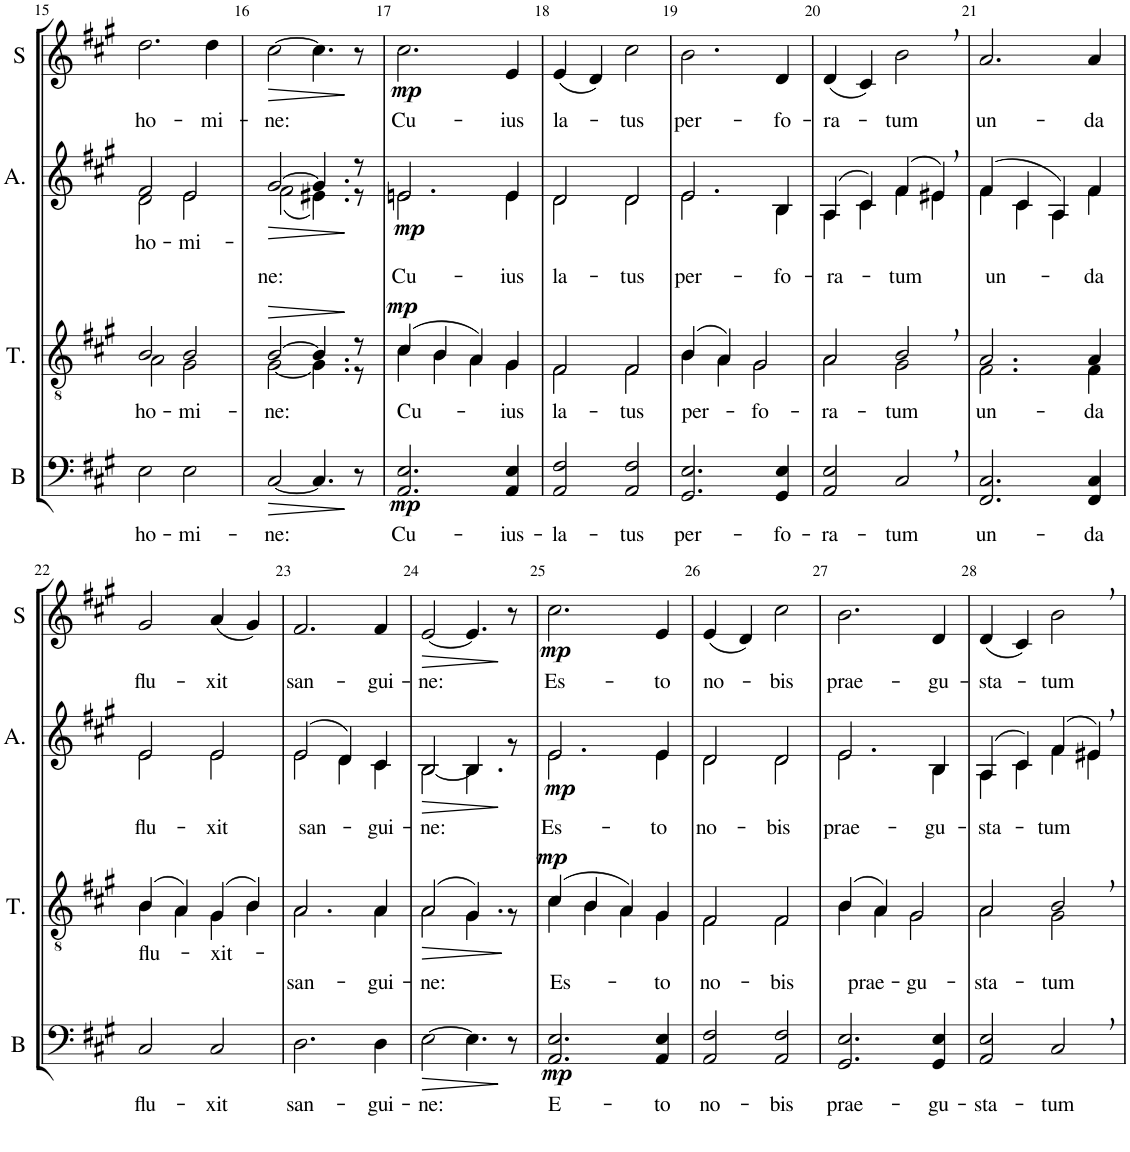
**kern	**text	**dynam	**kern	**text	**dynam	**kern	**text	**dynam	**kern	**text	**dynam
*part4	*part4	*part4	*part3	*part3	*part3	*part2	*part2	*part2	*part1	*part1	*part1
*staff4	*staff4	*staff4	*staff3	*staff3	*staff3	*staff2	*staff2	*staff2	*staff1	*staff1	*staff1
*I"Bassi	*	*	*I"Tenori	*	*	*I"Contralti	*	*	*I"Soprani	*	*
*I'B	*	*	*I'T.	*	*	*	*	*	*I'S	*	*
!!LO:PB:g=z
*clefF4	*	*	*clefGv2	*	*	*clefG2	*	*	*clefG2	*	*
*k[f#c#g#]	*	*	*k[f#c#g#]	*	*	*k[f#c#g#]	*	*	*k[f#c#g#]	*	*
*M4/4	*	*	*M4/4	*	*	*M4/4	*	*	*M4/4	*	*
=15	=15	=15	=15	=15	=15	=15	=15	=15	=15	=15	=15
!	!LO:LY:b	!	!	!LO:LY:b	!	!	!LO:LY:b	!	!	!LO:LY:b	!
*	*	*	*^	*	*	*^	*	*	*	*	*
2E\	ho-	.	2B/	2A\	ho-	.	2f#/	2d\	ho-	.	2.dd\	ho-	.
!	!LO:LY:b	!	!	!	!LO:LY:b	!	!	!	!LO:LY:b	!	!	!	!
2E\	-mi-	.	2B/	2G#\	-mi-	.	2e/	2e\	-mi-	.	.	.	.
!	!	!	!	!	!	!	!	!	!	!	!	!LO:LY:b	!
.	.	.	.	.	.	.	.	.	.	.	4dd\	-mi-	.
=16	=16	=16	=16	=16	=16	=16	=16	=16	=16	=16	=16	=16	=16
!	!LO:LY:b	!LO:HP:b	!	!	!LO:LY:b	!LO:HP:b	!	!	!LO:LY:b	!LO:HP:b	!	!LO:LY:b	!LO:HP:b
[2C#/	-ne:	>	[2B/	[2G#\	-ne:	>	[2g#/	(2f#\	-ne:	>	[2cc#\	-ne:	>
4.C#/]	.	.	4.B/]	4.G#\]	.	.	4.g#/]	4.e#X\)	.	.	4.cc#\]	.	.
8r	.	]	8r	8r	.	]	8r	8r	.	]	8r	.	]
=17	=17	=17	=17	=17	=17	=17	=17	=17	=17	=17	=17	=17	=17
!	!LO:LY:b	!LO:DY:b	!	!	!LO:LY:b	!LO:DY:a	!	!	!LO:LY:b	!LO:DY:b	!	!LO:LY:b	!LO:DY:b
2.AA/ 2.E/	Cu-	mp	(4c#/	4c#\	Cu-	mp	2.e/	2.en\	Cu-	mp	2.cc#\	Cu-	mp
.	.	.	4B/	4B\	.	.	.	.	.	.	.	.	.
.	.	.	4A/)	4A\	.	.	.	.	.	.	.	.	.
!	!LO:LY:b	!	!	!	!LO:LY:b	!	!	!	!LO:LY:b	!	!	!LO:LY:b	!
4AA/ 4E/	-ius-	.	4G#/	4G#\	-ius	.	4e/	4e\	-ius	.	4e/	-ius	.
=18	=18	=18	=18	=18	=18	=18	=18	=18	=18	=18	=18	=18	=18
!	!LO:LY:b	!	!	!	!LO:LY:b	!	!	!	!LO:LY:b	!	!	!LO:LY:b	!
2AA/ 2F#/	-la-	.	2F#/	2F#\	la-	.	2d/	2d\	la-	.	(4e/	la-	.
.	.	.	.	.	.	.	.	.	.	.	4d/)	.	.
!	!LO:LY:b	!	!	!	!LO:LY:b	!	!	!	!LO:LY:b	!	!	!LO:LY:b	!
2AA/ 2F#/	-tus	.	2F#/	2F#\	-tus	.	2d/	2d\	-tus	.	2cc#\	-tus	.
=19	=19	=19	=19	=19	=19	=19	=19	=19	=19	=19	=19	=19	=19
!	!LO:LY:b	!	!	!	!LO:LY:b	!	!	!	!LO:LY:b	!	!	!LO:LY:b	!
2.GG#/ 2.E/	per-	.	(4B/	4B\	per-	.	2.e/	2.e\	per-	.	2.b\	per-	.
.	.	.	4A/)	4A\	.	.	.	.	.	.	.	.	.
!	!	!	!	!	!LO:LY:b	!	!	!	!	!	!	!	!
.	.	.	2G#/	2G#\	-fo-	.	.	.	.	.	.	.	.
!	!LO:LY:b	!	!	!	!	!	!	!	!LO:LY:b	!	!	!LO:LY:b	!
4GG#/ 4E/	-fo-	.	.	.	.	.	4B/	4B\	-fo-	.	4d/	-fo-	.
=20	=20	=20	=20	=20	=20	=20	=20	=20	=20	=20	=20	=20	=20
!	!LO:LY:b	!	!	!	!LO:LY:b	!	!	!	!LO:LY:b	!	!	!LO:LY:b	!
2AA/ 2E/	-ra-	.	2A/	2A\	-ra-	.	(4A/	4A\	-ra-	.	(4d/	-ra-	.
.	.	.	.	.	.	.	4c#/)	4c#\	.	.	4c#/)	.	.
!	!LO:LY:b	!	!	!	!LO:LY:b	!	!	!	!LO:LY:b	!	!	!LO:LY:b	!
2C#,/	-tum	.	2B,/	2G#\	-tum	.	(4f#/	4f#\	-tum	.	2b,\	-tum	.
.	.	.	.	.	.	.	4e#X,/)	4e#X\	.	.	.	.	.
=21	=21	=21	=21	=21	=21	=21	=21	=21	=21	=21	=21	=21	=21
!	!LO:LY:b	!	!	!	!LO:LY:b	!	!	!	!LO:LY:b	!	!	!LO:LY:b	!
2.FF#/ 2.C#/	un-	.	2.A/	2.F#\	un-	.	(4f#/	4f#\	un-	.	2.a/	un-	.
.	.	.	.	.	.	.	4c#/	4c#\	.	.	.	.	.
.	.	.	.	.	.	.	4A/)	4A\	.	.	.	.	.
!	!LO:LY:b	!	!	!	!LO:LY:b	!	!	!	!LO:LY:b	!	!	!LO:LY:b	!
4FF#/ 4C#/	-da	.	4A/	4F#\	-da	.	4f#/	4f#\	-da	.	4a/	-da	.
!!LO:LB:g=z
=22	=22	=22	=22	=22	=22	=22	=22	=22	=22	=22	=22	=22	=22
!	!LO:LY:b	!	!	!	!LO:LY:b	!	!	!	!LO:LY:b	!	!	!LO:LY:b	!
2C#/	flu-	.	(4B/	4B\	flu-	.	2e/	2e\	flu-	.	2g#/	flu-	.
.	.	.	4A/)	4A\	.	.	.	.	.	.	.	.	.
!	!LO:LY:b	!	!	!	!LO:LY:b	!	!	!	!LO:LY:b	!	!	!LO:LY:b	!
2C#/	-xit	.	(4G#/	4G#\	-xit-	.	2e/	2e\	-xit	.	(4a/	-xit	.
.	.	.	4B/)	4B\	.	.	.	.	.	.	4g#/)	.	.
=23	=23	=23	=23	=23	=23	=23	=23	=23	=23	=23	=23	=23	=23
!	!LO:LY:b	!	!	!	!LO:LY:b	!	!	!	!LO:LY:b	!	!	!LO:LY:b	!
2.D\	san-	.	2.A/	2.A\	-san-	.	(2e/	2e\	san-	.	2.f#/	san-	.
.	.	.	.	.	.	.	4d/)	4d\	.	.	.	.	.
!	!LO:LY:b	!	!	!	!LO:LY:b	!	!	!	!LO:LY:b	!	!	!LO:LY:b	!
4D\	-gui-	.	4A/	4A\	-gui-	.	4c#/	4c#\	-gui-	.	4f#/	-gui-	.
=24	=24	=24	=24	=24	=24	=24	=24	=24	=24	=24	=24	=24	=24
!	!LO:LY:b	!LO:HP:b	!	!	!LO:LY:b	!LO:HP:b	!	!	!LO:LY:b	!LO:HP:b	!	!LO:LY:b	!LO:HP:b
[2E\	-ne:	>	(2A/	2A\	-ne:	>	2B/	[2B\	-ne:	>	[2e/	-ne:	>
4.E\]	.	.	4.G#/)	4.G#\	.	.	4.B/	4.B\]	.	.	4.e/]	.	.
8r	.	]	8ryy	8r	.	.	8ryy	8r	.	]	8r	.	]
*	*	*	*v	*v	*	*	*	*	*	*	*	*	*
*	*	*	*	*	*	*v	*v	*	*	*	*	*
.	.	.	.	.	]	.	.	.	.	.	.
=25	=25	=25	=25	=25	=25	=25	=25	=25	=25	=25	=25
!	!LO:LY:b	!LO:DY:b	!	!LO:LY:b	!LO:DY:a	!	!LO:LY:b	!LO:DY:b	!	!LO:LY:b	!LO:DY:b
*	*	*	*^	*	*	*^	*	*	*	*	*
2.AA/ 2.E/	E-	mp	(4c#/	4c#\	Es-	mp	2.e/	2.e\	Es-	mp	2.cc#\	Es-	mp
.	.	.	4B/	4B\	.	.	.	.	.	.	.	.	.
.	.	.	4A/)	4A\	.	.	.	.	.	.	.	.	.
!	!LO:LY:b	!	!	!	!LO:LY:b	!	!	!	!LO:LY:b	!	!	!LO:LY:b	!
4AA/ 4E/	-to	.	4G#/	4G#\	-to	.	4e/	4e\	-to	.	4e/	-to	.
=26	=26	=26	=26	=26	=26	=26	=26	=26	=26	=26	=26	=26	=26
!	!LO:LY:b	!	!	!	!LO:LY:b	!	!	!	!LO:LY:b	!	!	!LO:LY:b	!
2AA/ 2F#/	no-	.	2F#/	2F#\	no-	.	2d/	2d\	no-	.	(4e/	no-	.
.	.	.	.	.	.	.	.	.	.	.	4d/)	.	.
!	!LO:LY:b	!	!	!	!LO:LY:b	!	!	!	!LO:LY:b	!	!	!LO:LY:b	!
2AA/ 2F#/	-bis	.	2F#/	2F#\	-bis	.	2d/	2d\	-bis	.	2cc#\	-bis	.
=27	=27	=27	=27	=27	=27	=27	=27	=27	=27	=27	=27	=27	=27
!	!LO:LY:b	!	!	!	!LO:LY:b	!	!	!	!LO:LY:b	!	!	!LO:LY:b	!
2.GG#/ 2.E/	prae-	.	(4B/	4B\	prae-	.	2.e/	2.e\	prae-	.	2.b\	prae-	.
.	.	.	4A/)	4A\	.	.	.	.	.	.	.	.	.
!	!	!	!	!	!LO:LY:b	!	!	!	!	!	!	!	!
.	.	.	2G#/	2G#\	-gu-	.	.	.	.	.	.	.	.
!	!LO:LY:b	!	!	!	!	!	!	!	!LO:LY:b	!	!	!LO:LY:b	!
4GG#/ 4E/	-gu-	.	.	.	.	.	4B/	4B\	-gu-	.	4d/	-gu-	.
=28	=28	=28	=28	=28	=28	=28	=28	=28	=28	=28	=28	=28	=28
!	!LO:LY:b	!	!	!	!LO:LY:b	!	!	!	!LO:LY:b	!	!	!LO:LY:b	!
2AA/ 2E/	-sta-	.	2A/	2A\	-sta-	.	(4A/	4A\	-sta-	.	(4d/	-sta-	.
.	.	.	.	.	.	.	4c#/)	4c#\	.	.	4c#/)	.	.
!	!LO:LY:b	!	!	!	!LO:LY:b	!	!	!	!LO:LY:b	!	!	!LO:LY:b	!
2C#,/	-tum	.	2B,/	2G#\	-tum	.	(4f#/	4f#\	-tum	.	2b,\	-tum	.
.	.	.	.	.	.	.	4e#X,/)	4e#X\	.	.	.	.	.
*	*	*	*v	*v	*	*	*	*	*	*	*	*	*
*	*	*	*	*	*	*v	*v	*	*	*	*	*
=	=	=	=	=	=	=	=	=	=	=	=
*-	*-	*-	*-	*-	*-	*-	*-	*-	*-	*-	*-
